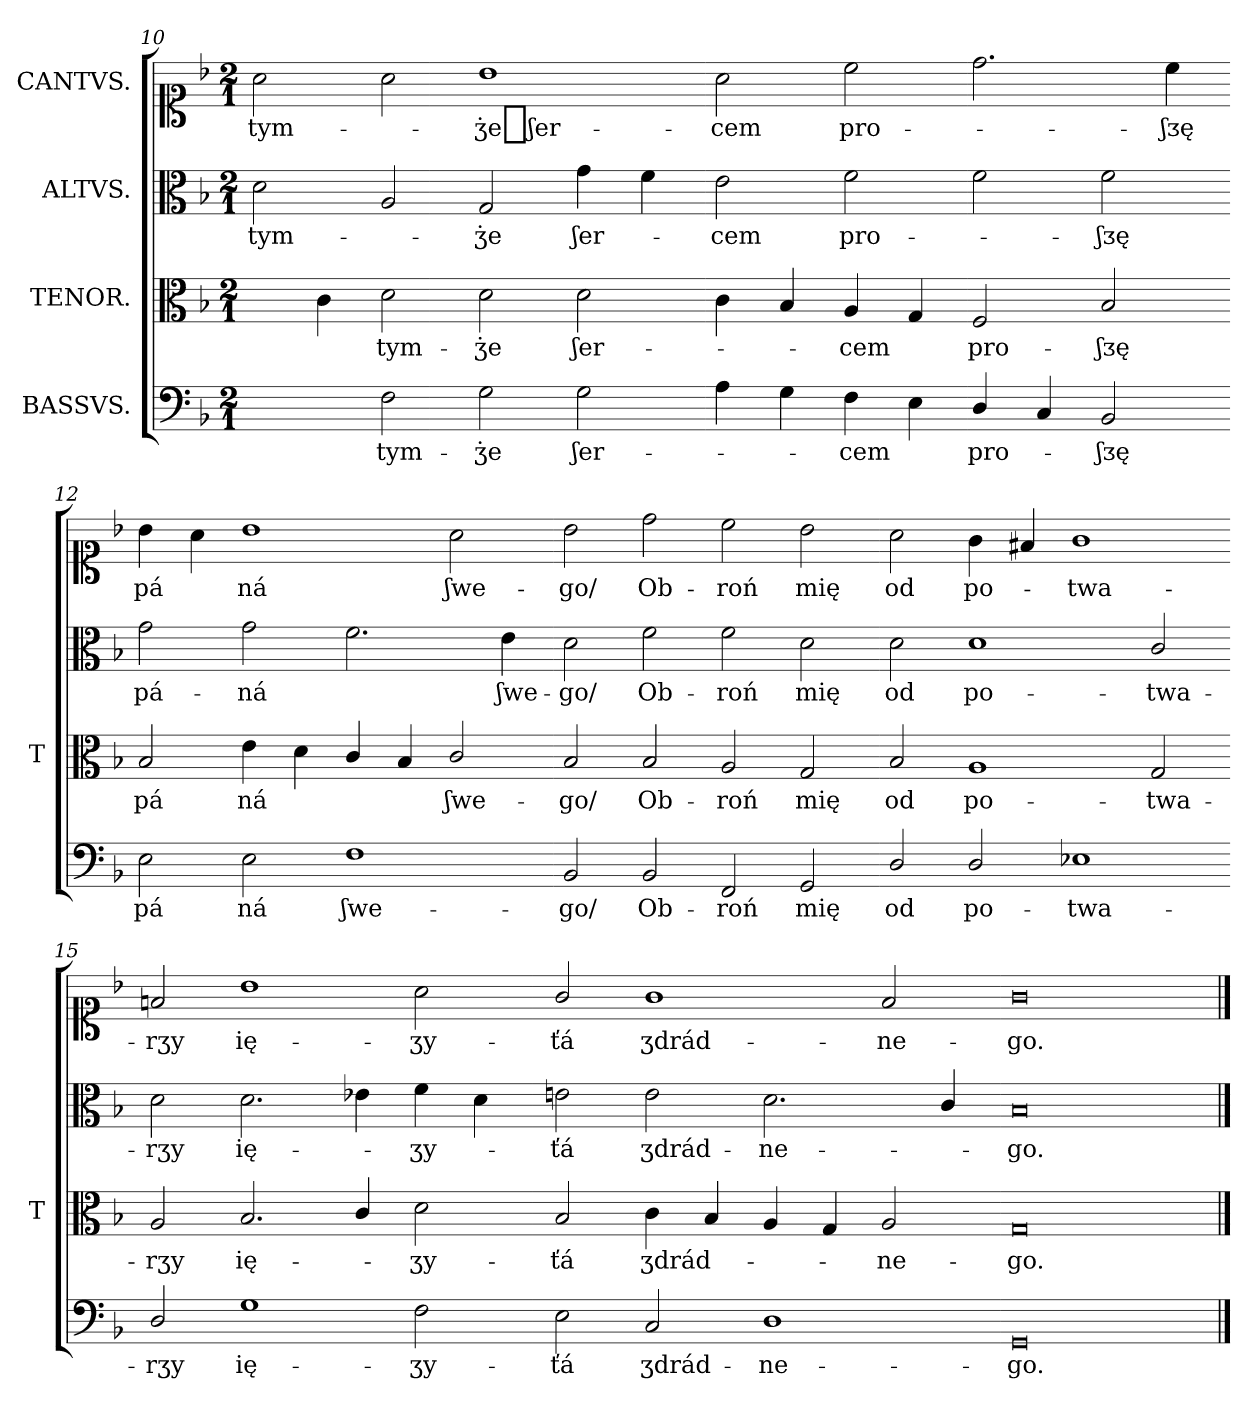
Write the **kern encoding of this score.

**kern	**text	**kern	**text	**kern	**text	**kern	**text
*part4	*part4	*part3	*part3	*part2	*part2	*part1	*part1
*staff4	*staff4	*staff3	*staff3	*staff2	*staff2	*staff1	*staff1
*I"BASSVS.	*	*I"TENOR.	*	*I"ALTVS.	*	*I"CANTVS.	*
*	*	*I'T	*	*	*	*	*
*clefF4	*	*clefC3	*	*clefC3	*	*clefC1	*
*k[b-]	*	*k[b-]	*	*k[b-]	*	*k[b-]	*
*M2/1	*	*M2/1	*	*M2/1	*	*M2/1	*
=10	=10	=10	=10	=10	=10	=10	=10
2ryy	.	4ryy	.	2d	tym-	2a	tym-
.	.	4c	.	.	.	.	.
2F	tym-	2d	tym-	2A	.	2a	.
2G	-ʒ̇e	2d	-ʒ̇e	2G	-ʒ̇e	1b-	-ʒ̇e_ʃer-
2G	ʃer-	2d	ʃer-	4g	ʃer-	.	.
.	.	.	.	4f	.	.	.
=11-	=11-	=11-	=11-	=11-	=11-	=11-	=11-
4A	.	4c	.	2e	cem	2a	-cem
4G	.	4B-	.	.	.	.	.
4F	-cem	4A	-cem	2f	pro-	2cc	pro-
4E	.	4G	.	.	.	.	.
4D/	pro-	2F	pro-	2f	.	2.dd	.
4C	.	.	.	.	.	.	.
2BB-	-ʃᴣę	2B-	-ʃᴣę	2f	-ʃᴣę	.	.
.	.	.	.	.	.	4cc	-ʃᴣę
=12-	=12-	=12-	=12-	=12-	=12-	=12-	=12-
2E	pá	2B-	pá	2g	pá-	4b-	pá
.	.	.	.	.	.	4a	.
2E	-ná	4e\	-ná	2g	-ná	1b-	-ná
.	.	4d\	.	.	.	.	.
1F	ʃwe-	4c/	.	2.f	.	.	.
.	.	4B-	.	.	.	.	.
.	.	2c/	ʃwe-	.	.	2a	ʃwe-
.	.	.	.	4e	ʃwe-	.	.
=13-	=13-	=13-	=13-	=13-	=13-	=13-	=13-
2BB-	-go/	2B-	-go/	2d	-go/	2b-	-go/
2BB-	Ob-	2B-	Ob-	2f	Ob-	2dd	Ob-
2FF	-roń	2A	-roń	2f	roń	2cc	-roń
2GG	mię	2G	mię	2d	mię	2b-	mię
=14-	=14-	=14-	=14-	=14-	=14-	=14-	=14-
2D/	od	2B-	od	2d	od	2a	od
2D/	po-	1A	po-	1d	po-	4g	po-
.	.	.	.	.	.	4f#X	.
1E-X	-twa-	.	.	.	.	1g	-twa-
.	.	2G	-twa-	2c/	-twa-	.	.
=15-	=15-	=15-	=15-	=15-	=15-	=15-	=15-
2D/	-rӡy	2A	-rӡy	2d	-rӡy	2fn	-rӡy
1G	ię-	2.B-	ię-	2.d	ię-	1b-	ię-
.	.	4c/	.	4e-X	.	.	.
2F	-ӡy-	2d	-ӡy-	4f	ӡy-	2a	-ӡy-
.	.	.	.	4d	.	.	.
=16-	=16-	=16-	=16-	=16-	=16-	=16-	=16-
2E-	-ťá	2B-	-ťá	2en	-ťá	2g/	-ťá
2C	ӡdrád-	4c	ӡdrád-	2e	ӡdrád-	1g	ӡdrád-
.	.	4B-	.	.	.	.	.
1D	-ne-	4A	.	2.d	ne-	.	.
.	.	4G	.	.	.	.	.
.	.	2A	-ne-	.	.	2f	-ne-
.	.	.	.	4c/	.	.	.
=17-	=17-	=17-	=17-	=17-	=17-	=17-	=17-
0GG/	-go.	0G/	-go.	0B-/	-go.	0g	go.
==	==	==	==	==	==	==	==
*-	*-	*-	*-	*-	*-	*-	*-
